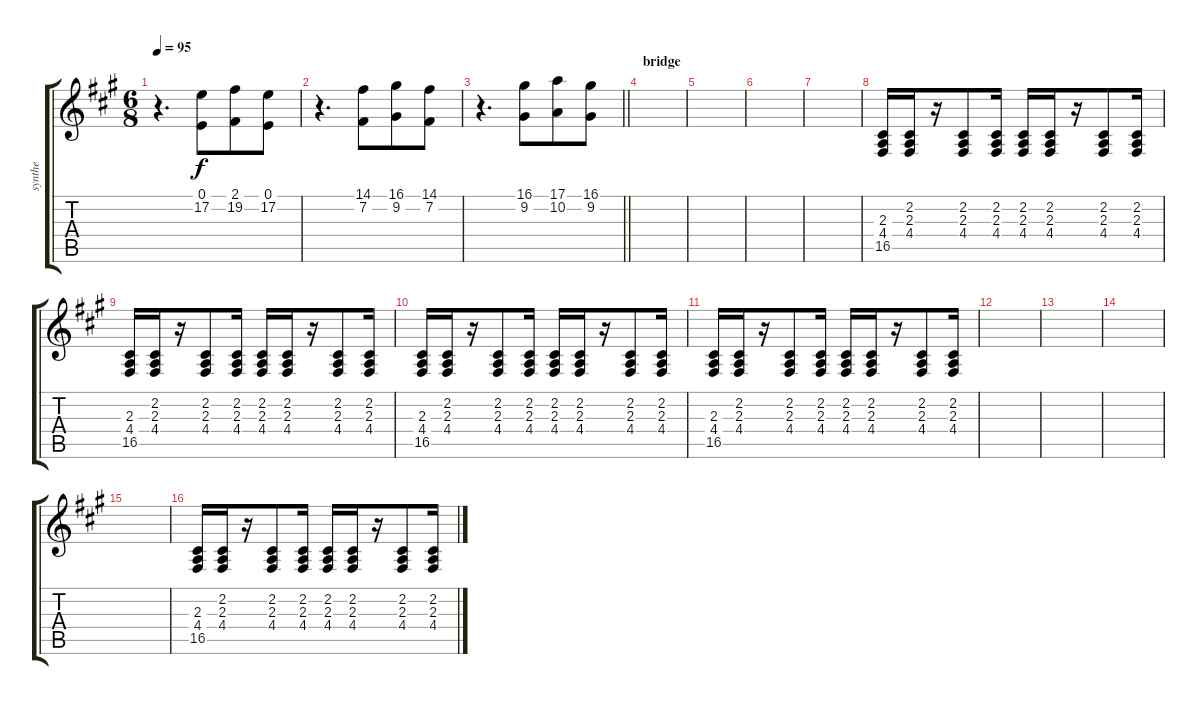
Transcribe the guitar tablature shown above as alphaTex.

\track ("synthe" "synthe") {instrument pad4choir}
\staff {score tabs}
\tuning (E4 B3 G3 D3 A2 E2) {hide}
\ts (6 8)
\tempo 95
\clef g2
\ks a
r.4{d dy f} (0.1 17.2).8 (2.1 19.2).8 (0.1 17.2).8 |
r.4{d} (14.1 7.2).8 (16.1 9.2).8 (14.1 7.2).8 |
\barLineRight lightlight
r.4{d} (16.1 9.2).8 (17.1 10.2).8 (16.1 9.2).8 |
\section ("" "bridge")
|
|
|
|
(2.3 4.4 16.5).16{volume 10 instrument overdrivenguitar} (2.2 2.3 4.4).16 r.16 (2.2 2.3 4.4).8 (2.2 2.3 4.4).16 (2.2 2.3 4.4).16 (2.2 2.3 4.4).16 r.16 (2.2 2.3 4.4).8 (2.2 2.3 4.4).16 |
(2.3 4.4 16.5).16 (2.2 2.3 4.4).16 r.16 (2.2 2.3 4.4).8 (2.2 2.3 4.4).16 (2.2 2.3 4.4).16 (2.2 2.3 4.4).16 r.16 (2.2 2.3 4.4).8 (2.2 2.3 4.4).16 |
(2.3 4.4 16.5).16 (2.2 2.3 4.4).16 r.16 (2.2 2.3 4.4).8 (2.2 2.3 4.4).16 (2.2 2.3 4.4).16 (2.2 2.3 4.4).16 r.16 (2.2 2.3 4.4).8 (2.2 2.3 4.4).16 |
(2.3 4.4 16.5).16 (2.2 2.3 4.4).16 r.16 (2.2 2.3 4.4).8 (2.2 2.3 4.4).16 (2.2 2.3 4.4).16 (2.2 2.3 4.4).16 r.16 (2.2 2.3 4.4).8 (2.2 2.3 4.4).16 |
|
|
|
|
(2.3 4.4 16.5).16 (2.2 2.3 4.4).16 r.16 (2.2 2.3 4.4).8 (2.2 2.3 4.4).16 (2.2 2.3 4.4).16 (2.2 2.3 4.4).16 r.16 (2.2 2.3 4.4).8 (2.2 2.3 4.4).16
